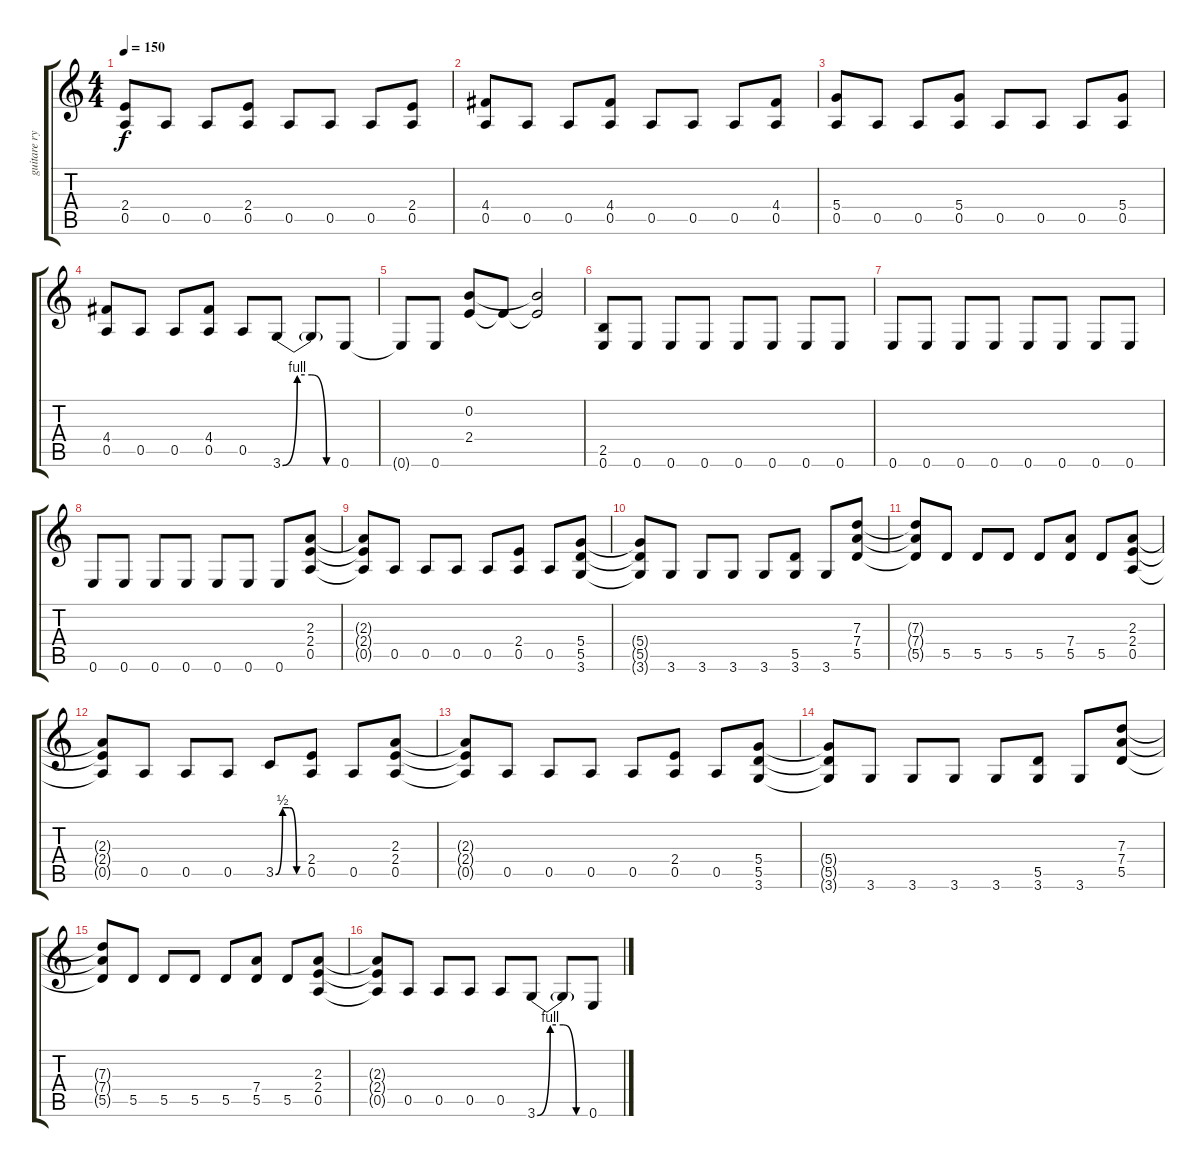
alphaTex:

\track ("guitare rythme 1" "guitare ry") {instrument distortionguitar}
\staff {score tabs}
\tuning (E4 B3 G3 D3 A2 E2) {hide}
\ts (4 4)
\tempo 150
\clef g2
\ks c
(2.4 0.5).8{dy f} 0.5.8 0.5.8 (2.4 0.5).8 0.5.8 0.5.8 0.5.8 (2.4 0.5).8 |
(4.4 0.5).8 0.5.8 0.5.8 (4.4 0.5).8 0.5.8 0.5.8 0.5.8 (4.4 0.5).8 |
(5.4 0.5).8 0.5.8 0.5.8 (5.4 0.5).8 0.5.8 0.5.8 0.5.8 (5.4 0.5).8 |
(4.4 0.5).8 0.5.8 0.5.8 (4.4 0.5).8 0.5.8 3.6{be (custom 0 0 15 4 30 4 45 0 60 0)}.8 3.6{t}.8 0.6.8 |
0.6{t}.8 0.6.8 (0.2 2.4).8 2.4{t}.8 (0.2{t} 2.4{t}).2 |
(2.5 0.6).8 0.6.8 0.6.8 0.6.8 0.6.8 0.6.8 0.6.8 0.6.8 |
0.6.8 0.6.8 0.6.8 0.6.8 0.6.8 0.6.8 0.6.8 0.6.8 |
0.6.8 0.6.8 0.6.8 0.6.8 0.6.8 0.6.8 0.6.8 (2.3 2.4 0.5).8 |
(2.3{t} 2.4{t} 0.5{t}).8 0.5.8 0.5.8 0.5.8 0.5.8 (2.4 0.5).8 0.5.8 (5.4 5.5 3.6).8 |
(5.4{t} 5.5{t} 3.6{t}).8 3.6.8 3.6.8 3.6.8 3.6.8 (5.5 3.6).8 3.6.8 (7.3 7.4 5.5).8 |
(7.3{t} 7.4{t} 5.5{t}).8 5.5.8 5.5.8 5.5.8 5.5.8 (7.4 5.5).8 5.5.8 (2.3 2.4 0.5).8 |
(2.3{t} 2.4{t} 0.5{t}).8 0.5.8 0.5.8 0.5.8 3.5{be (custom 0 0 15 2 30 2 45 0 60 0)}.8 (2.4 0.5).8 0.5.8 (2.3 2.4 0.5).8 |
(2.3{t} 2.4{t} 0.5{t}).8 0.5.8 0.5.8 0.5.8 0.5.8 (2.4 0.5).8 0.5.8 (5.4 5.5 3.6).8 |
(5.4{t} 5.5{t} 3.6{t}).8 3.6.8 3.6.8 3.6.8 3.6.8 (5.5 3.6).8 3.6.8 (7.3 7.4 5.5).8 |
(7.3{t} 7.4{t} 5.5{t}).8 5.5.8 5.5.8 5.5.8 5.5.8 (7.4 5.5).8 5.5.8 (2.3 2.4 0.5).8 |
(2.3{t} 2.4{t} 0.5{t}).8 0.5.8 0.5.8 0.5.8 0.5.8 3.6{be (custom 0 0 15 4 30 4 45 0 60 0)}.8 3.6{t}.8 0.6.8
